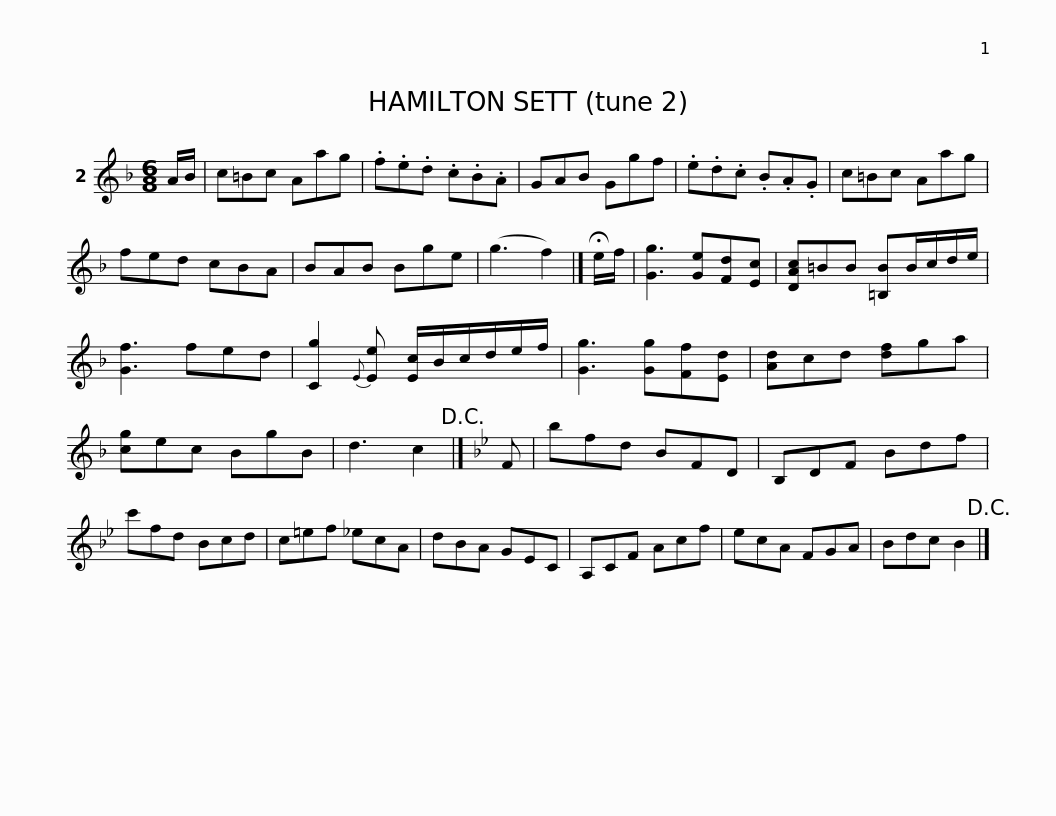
X:1
L:1/8
M:6/8
I:linebreak $
K:F
V:1 treble
V:1
 A/B/ | c=Bc Aag | .f.e.d .c.B.A | GAB Ggf | .e.d.c .B.A.G | %5
 c=Bc Aag | fed cBA | BAB Bge |$ (g3 f2) |] !fermata!e/f/ | %10
 [Gg]3 [Ge][Fd][Ec] | [DAc]=BB [=B,B]B/c/d/e/ | [Gf]3 fed | [Cg]2{E} [Ee] [Ec]/B/c/d/e/f/ | [Gg]3 [Gg][Ff][Ed] | %15
 [Ad]cd [df]ga |$ [cg]ec BgB | d3 c2!D.C.! |][K:Bb] F | bfd BFD | %20
 B,DF Bdf | c'fd Bcd | c=ef _ecA | dBA GEC |$ A,CF Acf | %25
 ecA FGA | Bdc B2!D.C.! |] %27
